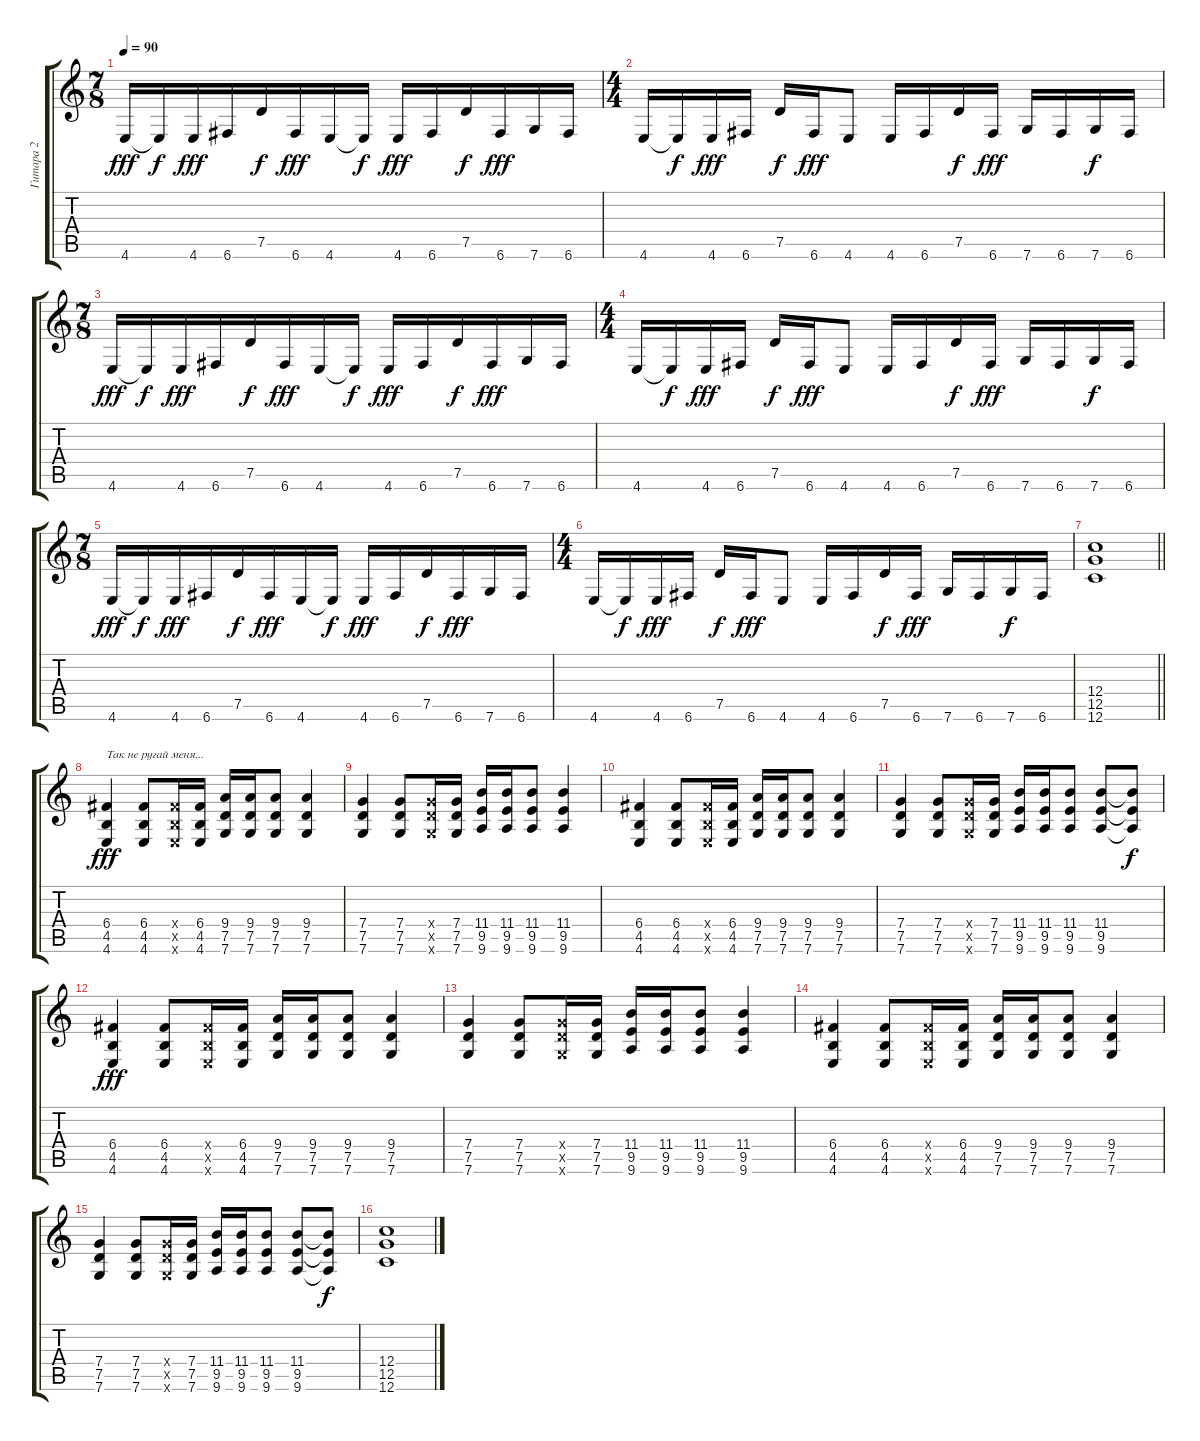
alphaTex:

\track ("Гитара 2" "Гитара 2") {instrument overdrivenguitar}
\staff {score tabs}
\tuning (D4 A3 F3 C3 G2 C2) {hide}
\ts (7 8)
\tempo 90
\clef g2
\ks c
4.6.16{dy fff} 4.6{t}.16{dy f} 4.6.16{dy fff} 6.6.16 7.5.16{dy f} 6.6.16{dy fff} 4.6.16 4.6{t}.16{dy f} 4.6.16{dy fff} 6.6.16 7.5.16{dy f} 6.6.16{dy fff} 7.6.16 6.6.16 |
\ts (4 4)
4.6.16 4.6{t}.16{dy f} 4.6.16{dy fff} 6.6.16 7.5.16{dy f} 6.6.16{dy fff} 4.6.8 4.6.16 6.6.16 7.5.16{dy f} 6.6.16{dy fff} 7.6.16 6.6.16 7.6.16{dy f} 6.6.16 |
\ts (7 8)
4.6.16{dy fff} 4.6{t}.16{dy f} 4.6.16{dy fff} 6.6.16 7.5.16{dy f} 6.6.16{dy fff} 4.6.16 4.6{t}.16{dy f} 4.6.16{dy fff} 6.6.16 7.5.16{dy f} 6.6.16{dy fff} 7.6.16 6.6.16 |
\ts (4 4)
4.6.16 4.6{t}.16{dy f} 4.6.16{dy fff} 6.6.16 7.5.16{dy f} 6.6.16{dy fff} 4.6.8 4.6.16 6.6.16 7.5.16{dy f} 6.6.16{dy fff} 7.6.16 6.6.16 7.6.16{dy f} 6.6.16 |
\ts (7 8)
4.6.16{dy fff} 4.6{t}.16{dy f} 4.6.16{dy fff} 6.6.16 7.5.16{dy f} 6.6.16{dy fff} 4.6.16 4.6{t}.16{dy f} 4.6.16{dy fff} 6.6.16 7.5.16{dy f} 6.6.16{dy fff} 7.6.16 6.6.16 |
\ts (4 4)
4.6.16 4.6{t}.16{dy f} 4.6.16{dy fff} 6.6.16 7.5.16{dy f} 6.6.16{dy fff} 4.6.8 4.6.16 6.6.16 7.5.16{dy f} 6.6.16{dy fff} 7.6.16 6.6.16 7.6.16{dy f} 6.6.16 |
\barLineRight lightlight
(12.4 12.5 12.6).1 |
(6.4 4.5 4.6).4{txt "Так не ругай меня..." dy fff instrument overdrivenguitar} (6.4 4.5 4.6).8 (6.4{x} 4.5{x} 4.6{x}).16 (6.4 4.5 4.6).16 (9.4 7.5 7.6).16 (9.4 7.5 7.6).16 (9.4 7.5 7.6).8 (9.4 7.5 7.6).4 |
(7.4 7.5 7.6).4 (7.4 7.5 7.6).8 (7.4{x} 7.5{x} 7.6{x}).16 (7.4 7.5 7.6).16 (11.4 9.5 9.6).16 (11.4 9.5 9.6).16 (11.4 9.5 9.6).8 (11.4 9.5 9.6).4 |
(6.4 4.5 4.6).4 (6.4 4.5 4.6).8 (6.4{x} 4.5{x} 4.6{x}).16 (6.4 4.5 4.6).16 (9.4 7.5 7.6).16 (9.4 7.5 7.6).16 (9.4 7.5 7.6).8 (9.4 7.5 7.6).4 |
(7.4 7.5 7.6).4 (7.4 7.5 7.6).8 (7.4{x} 7.5{x} 7.6{x}).16 (7.4 7.5 7.6).16 (11.4 9.5 9.6).16 (11.4 9.5 9.6).16 (11.4 9.5 9.6).8 (11.4 9.5 9.6).8 (11.4{t} 9.5{t} 9.6{t}).8{dy f} |
(6.4 4.5 4.6).4{dy fff} (6.4 4.5 4.6).8 (6.4{x} 4.5{x} 4.6{x}).16 (6.4 4.5 4.6).16 (9.4 7.5 7.6).16 (9.4 7.5 7.6).16 (9.4 7.5 7.6).8 (9.4 7.5 7.6).4 |
(7.4 7.5 7.6).4 (7.4 7.5 7.6).8 (7.4{x} 7.5{x} 7.6{x}).16 (7.4 7.5 7.6).16 (11.4 9.5 9.6).16 (11.4 9.5 9.6).16 (11.4 9.5 9.6).8 (11.4 9.5 9.6).4 |
(6.4 4.5 4.6).4 (6.4 4.5 4.6).8 (6.4{x} 4.5{x} 4.6{x}).16 (6.4 4.5 4.6).16 (9.4 7.5 7.6).16 (9.4 7.5 7.6).16 (9.4 7.5 7.6).8 (9.4 7.5 7.6).4 |
(7.4 7.5 7.6).4 (7.4 7.5 7.6).8 (7.4{x} 7.5{x} 7.6{x}).16 (7.4 7.5 7.6).16 (11.4 9.5 9.6).16 (11.4 9.5 9.6).16 (11.4 9.5 9.6).8 (11.4 9.5 9.6).8 (11.4{t} 9.5{t} 9.6{t}).8{dy f} |
(12.4 12.5 12.6).1
